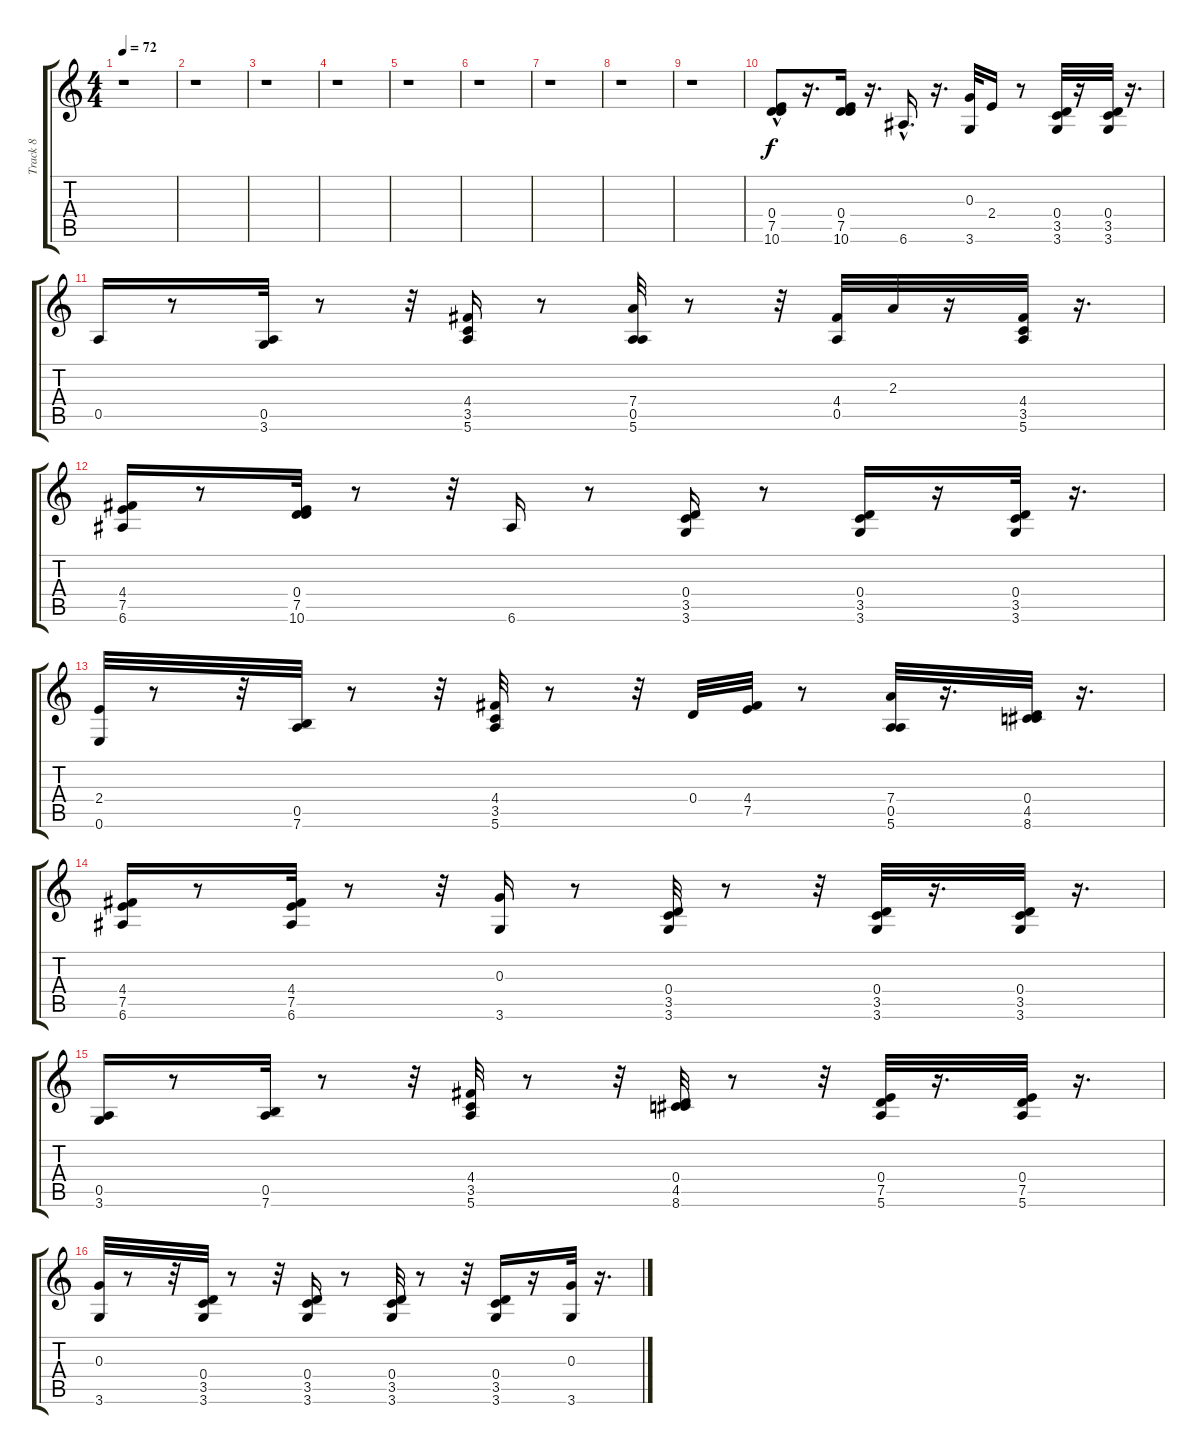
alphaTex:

\track ("Track 8" "Track 8") {instrument electricguitarclean}
\staff {score tabs}
\tuning (E4 B3 G3 D3 A2 E2) {hide}
\ts (4 4)
\tempo 72
\clef g2
\ks c
r.1{dy f instrument electricguitarclean} |
r.1 |
r.1 |
r.1 |
r.1 |
r.1 |
r.1 |
r.1 |
r.1 |
(0.4{hac} 7.5 10.6{hac}).8 r.16{d} (0.4 7.5 10.6).16 r.16{d} 6.6{hac}.16{d} r.16{d} (0.3 3.6).32 2.4.16 r.8 (0.4 3.5 3.6).32 r.16 (0.4 3.5 3.6).32 r.16{d} |
0.5.16 r.8 (0.5 3.6).32 r.8 r.32 (4.4 3.5 5.6).16 r.8 (7.4 0.5 5.6).32 r.8 r.32 (4.4 0.5).32 2.3.32 r.16 (4.4 3.5 5.6).32 r.16{d} |
(4.4 7.5 6.6).16 r.8 (0.4 7.5 10.6).32 r.8 r.32 6.6.16 r.8 (0.4 3.5 3.6).16 r.8 (0.4 3.5 3.6).16 r.16 (0.4 3.5 3.6).32 r.16{d} |
(2.4 0.6).32 r.8 r.32 (0.5 7.6).32 r.8 r.32 (4.4 3.5 5.6).32 r.8 r.32 0.4.32 (4.4 7.5).32 r.8 (7.4 0.5 5.6).32 r.16{d} (0.4 4.5 8.6).32 r.16{d} |
(4.4 7.5 6.6).16 r.8 (4.4 7.5 6.6).32 r.8 r.32 (0.3 3.6).16 r.8 (0.4 3.5 3.6).32 r.8 r.32 (0.4 3.5 3.6).32 r.16{d} (0.4 3.5 3.6).32 r.16{d} |
(0.5 3.6).16 r.8 (0.5 7.6).32 r.8 r.32 (4.4 3.5 5.6).32 r.8 r.32 (0.4 4.5 8.6).32 r.8 r.32 (0.4 7.5 5.6).32 r.16{d} (0.4 7.5 5.6).32 r.16{d} |
(0.3 3.6).32 r.8 r.32 (0.4 3.5 3.6).32 r.8 r.32 (0.4 3.5 3.6).16 r.8 (0.4 3.5 3.6).32 r.8 r.32 (0.4 3.5 3.6).16 r.16 (0.3 3.6).32 r.16{d}
